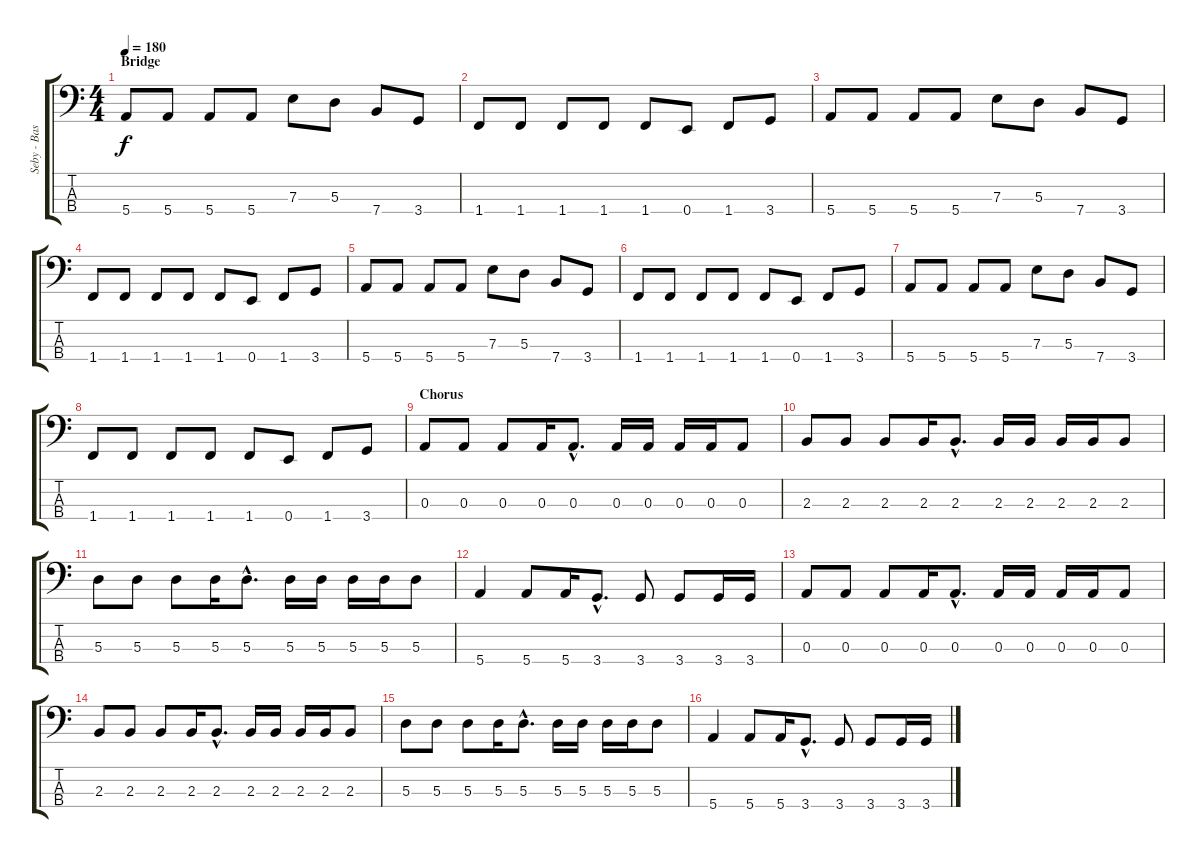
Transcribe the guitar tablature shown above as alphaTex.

\track ("Seby - Bass" "Seby - Bas") {instrument electricbasspick}
\staff {score tabs}
\tuning (G2 D2 A1 E1) {hide}
\ts (4 4)
\section ("" "Bridge")
\tempo 180
\clef f4
\ks c
5.4.8{dy f} 5.4.8 5.4.8 5.4.8 7.3.8 5.3.8 7.4.8 3.4.8 |
1.4.8 1.4.8 1.4.8 1.4.8 1.4.8 0.4.8 1.4.8 3.4.8 |
5.4.8 5.4.8 5.4.8 5.4.8 7.3.8 5.3.8 7.4.8 3.4.8 |
1.4.8 1.4.8 1.4.8 1.4.8 1.4.8 0.4.8 1.4.8 3.4.8 |
5.4.8 5.4.8 5.4.8 5.4.8 7.3.8 5.3.8 7.4.8 3.4.8 |
1.4.8 1.4.8 1.4.8 1.4.8 1.4.8 0.4.8 1.4.8 3.4.8 |
5.4.8 5.4.8 5.4.8 5.4.8 7.3.8 5.3.8 7.4.8 3.4.8 |
1.4.8 1.4.8 1.4.8 1.4.8 1.4.8 0.4.8 1.4.8 3.4.8 |
\section ("" "Chorus")
0.3.8 0.3.8 0.3.8 0.3.16 0.3{hac}.8{d} 0.3.16 0.3.16 0.3.16 0.3.16 0.3.8 |
2.3.8 2.3.8 2.3.8 2.3.16 2.3{hac}.8{d} 2.3.16 2.3.16 2.3.16 2.3.16 2.3.8 |
5.3.8 5.3.8 5.3.8 5.3.16 5.3{hac}.8{d} 5.3.16 5.3.16 5.3.16 5.3.16 5.3.8 |
5.4.4 5.4.8 5.4.16 3.4{hac}.8{d} 3.4.8 3.4.8 3.4.16 3.4.16 |
0.3.8 0.3.8 0.3.8 0.3.16 0.3{hac}.8{d} 0.3.16 0.3.16 0.3.16 0.3.16 0.3.8 |
2.3.8 2.3.8 2.3.8 2.3.16 2.3{hac}.8{d} 2.3.16 2.3.16 2.3.16 2.3.16 2.3.8 |
5.3.8 5.3.8 5.3.8 5.3.16 5.3{hac}.8{d} 5.3.16 5.3.16 5.3.16 5.3.16 5.3.8 |
5.4.4 5.4.8 5.4.16 3.4{hac}.8{d} 3.4.8 3.4.8 3.4.16 3.4.16
